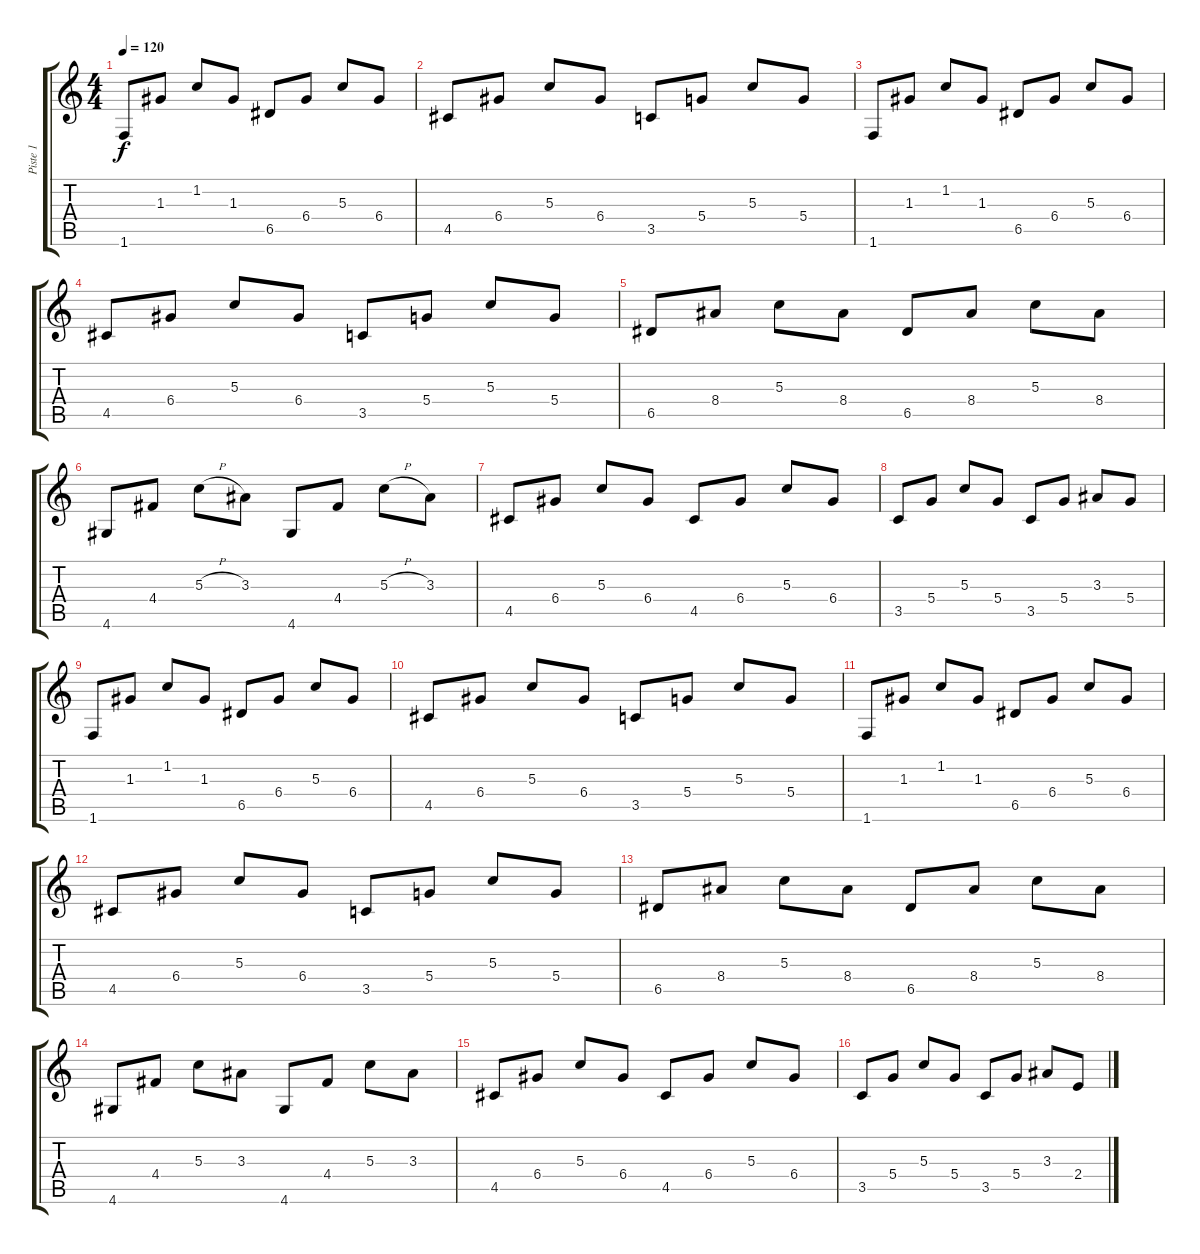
\track ("Piste 1" "Piste 1") {instrument acousticguitarnylon}
\staff {score tabs}
\tuning (E4 B3 G3 D3 A2 E2) {hide}
\ts (4 4)
\tempo 120
\clef g2
\ks c
1.6.8{dy f instrument acousticguitarnylon} 1.3.8 1.2.8 1.3.8 6.5.8 6.4.8 5.3.8 6.4.8 |
4.5.8 6.4.8 5.3.8 6.4.8 3.5.8 5.4.8 5.3.8 5.4.8 |
1.6.8 1.3.8 1.2.8 1.3.8 6.5.8 6.4.8 5.3.8 6.4.8 |
4.5.8 6.4.8 5.3.8 6.4.8 3.5.8 5.4.8 5.3.8 5.4.8 |
6.5.8 8.4.8 5.3.8 8.4.8 6.5.8 8.4.8 5.3.8 8.4.8 |
4.6.8 4.4.8 5.3{h}.8 3.3.8 4.6.8 4.4.8 5.3{h}.8 3.3.8 |
4.5.8 6.4.8 5.3.8 6.4.8 4.5.8 6.4.8 5.3.8 6.4.8 |
3.5.8 5.4.8 5.3.8 5.4.8 3.5.8 5.4.8 3.3.8 5.4.8 |
1.6.8 1.3.8 1.2.8 1.3.8 6.5.8 6.4.8 5.3.8 6.4.8 |
4.5.8 6.4.8 5.3.8 6.4.8 3.5.8 5.4.8 5.3.8 5.4.8 |
1.6.8 1.3.8 1.2.8 1.3.8 6.5.8 6.4.8 5.3.8 6.4.8 |
4.5.8 6.4.8 5.3.8 6.4.8 3.5.8 5.4.8 5.3.8 5.4.8 |
6.5.8 8.4.8 5.3.8 8.4.8 6.5.8 8.4.8 5.3.8 8.4.8 |
4.6.8 4.4.8 5.3.8 3.3.8 4.6.8 4.4.8 5.3.8 3.3.8 |
4.5.8 6.4.8 5.3.8 6.4.8 4.5.8 6.4.8 5.3.8 6.4.8 |
3.5.8 5.4.8 5.3.8 5.4.8 3.5.8 5.4.8 3.3.8 2.4.8
